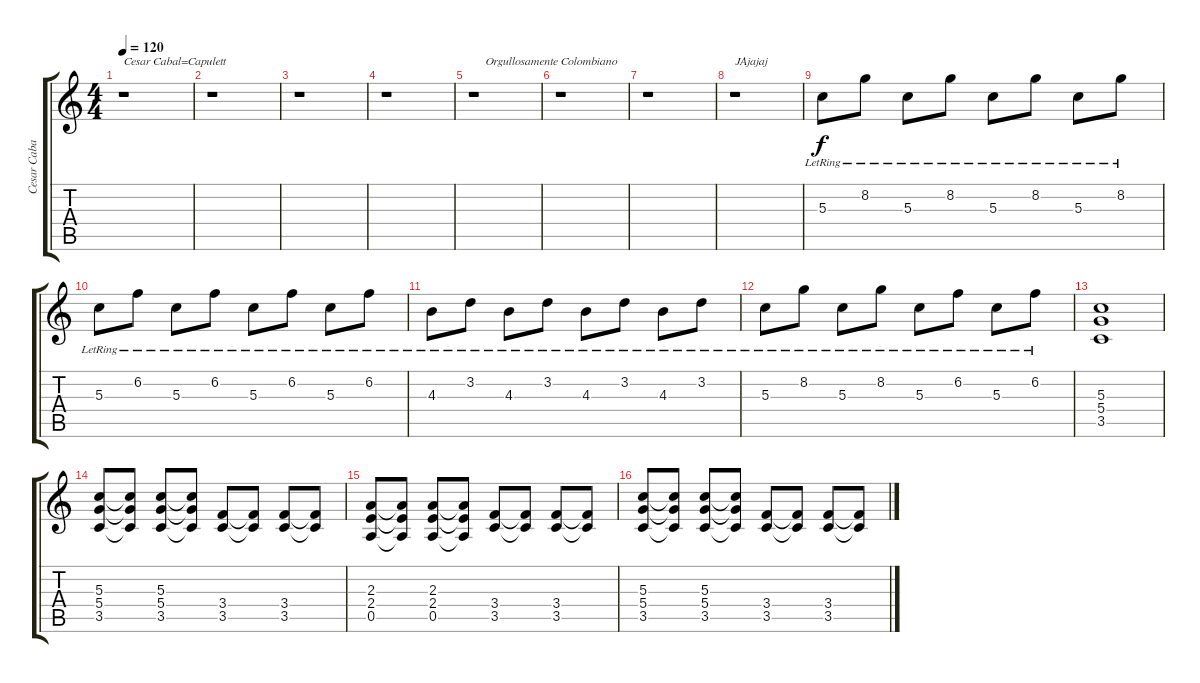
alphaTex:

\track ("Cesar Cabal" "Cesar Caba") {instrument distortionguitar}
\staff {score tabs}
\tuning (E4 B3 G3 D3 A2 E2) {hide}
\ts (4 4)
\tempo 120
\clef g2
\ks c
r.1{txt "Cesar Cabal=Capulett" dy f instrument distortionguitar} |
r.1 |
r.1 |
r.1 |
r.1{txt "    Orgullosamente Colombiano"} |
r.1 |
r.1 |
r.1{txt "JAjajaj"} |
5.3{lr}.8{instrument electricguitarclean} 8.2{lr}.8 5.3{lr}.8 8.2{lr}.8 5.3{lr}.8 8.2{lr}.8 5.3{lr}.8 8.2{lr}.8 |
5.3{lr}.8 6.2{lr}.8 5.3{lr}.8 6.2{lr}.8 5.3{lr}.8 6.2{lr}.8 5.3{lr}.8 6.2{lr}.8 |
4.3{lr}.8 3.2{lr}.8 4.3{lr}.8 3.2{lr}.8 4.3{lr}.8 3.2{lr}.8 4.3{lr}.8 3.2{lr}.8 |
5.3{lr}.8 8.2{lr}.8 5.3{lr}.8 8.2{lr}.8 5.3{lr}.8 6.2{lr}.8 5.3{lr}.8 6.2{lr}.8 |
(5.3 5.4 3.5).1 |
(5.3 5.4 3.5).8{volume 8 balance 16} (5.3{t} 5.4{t} 3.5{t}).8 (5.3 5.4 3.5).8 (5.3{t} 5.4{t} 3.5{t}).8 (3.4 3.5).8 (3.4{t} 3.5{t}).8 (3.4 3.5).8 (3.4{t} 3.5{t}).8 |
(2.3 2.4 0.5).8 (2.3{t} 2.4{t} 0.5{t}).8 (2.3 2.4 0.5).8 (2.3{t} 2.4{t} 0.5{t}).8 (3.4 3.5).8 (3.4{t} 3.5{t}).8 (3.4 3.5).8 (3.4{t} 3.5{t}).8 |
(5.3 5.4 3.5).8{volume 12 balance 8 instrument distortionguitar} (5.3{t} 5.4{t} 3.5{t}).8 (5.3 5.4 3.5).8 (5.3{t} 5.4{t} 3.5{t}).8 (3.4 3.5).8 (3.4{t} 3.5{t}).8 (3.4 3.5).8 (3.4{t} 3.5{t}).8
